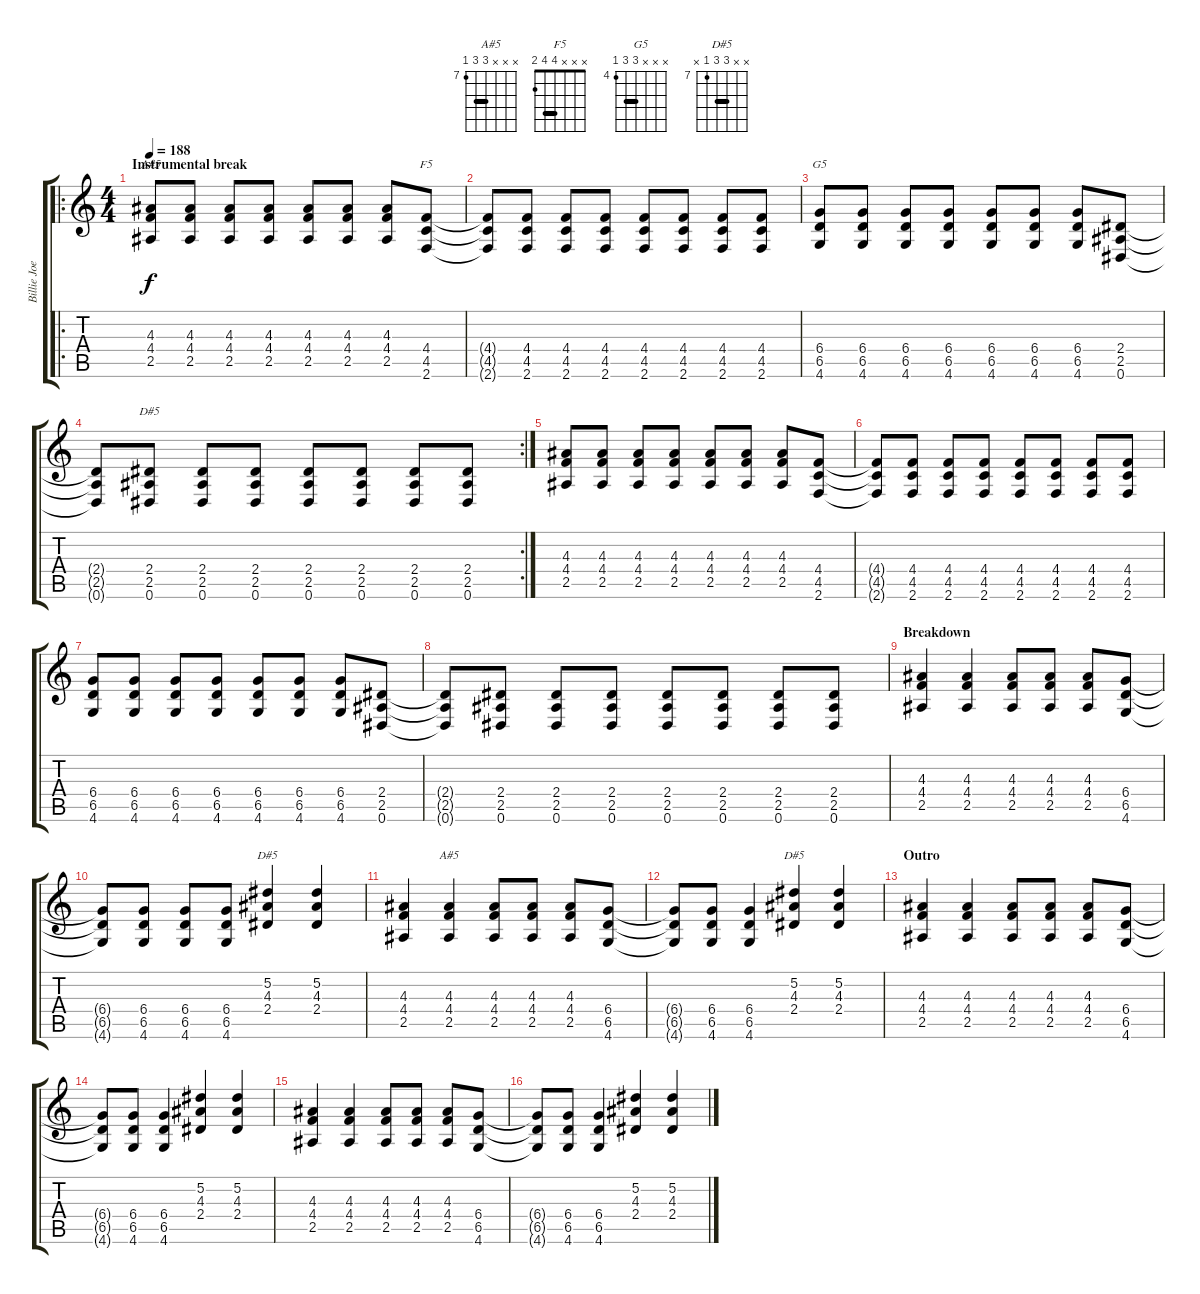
\track ("Billie Joe" "Billie Joe") {instrument distortionguitar}
\staff {score tabs}
\tuning (Eb4 Bb3 Gb3 Db3 Ab2 Eb2) {hide}
\chord ("A#5" x x 4 4 2 x) {barre 4}
\chord ("F5" x x x 4 4 2) {barre 4}
\chord ("G5" x x x 6 6 4) {firstfret 4 barre 6}
\chord ("D#5" x x x 2 2 0) {barre 2}
\chord ("D#5" x 5 4 2 x x)
\chord ("A#5" x x x 9 9 7) {firstfret 7 barre 9}
\chord ("D#5" x x 9 9 7 x) {firstfret 7 barre 9}
\ro
\ts (4 4)
\section ("" "Instrumental break")
\tempo 188
\clef g2
\ks c
(4.3 4.4 2.5).8{ch "A#5" dy f} (4.3 4.4 2.5).8 (4.3 4.4 2.5).8 (4.3 4.4 2.5).8 (4.3 4.4 2.5).8 (4.3 4.4 2.5).8 (4.3 4.4 2.5).8 (4.4 4.5 2.6).8{ch "F5"} |
(4.4{t} 4.5{t} 2.6{t}).8 (4.4 4.5 2.6).8 (4.4 4.5 2.6).8 (4.4 4.5 2.6).8 (4.4 4.5 2.6).8 (4.4 4.5 2.6).8 (4.4 4.5 2.6).8 (4.4 4.5 2.6).8 |
(6.4 6.5 4.6).8{ch "G5"} (6.4 6.5 4.6).8 (6.4 6.5 4.6).8 (6.4 6.5 4.6).8 (6.4 6.5 4.6).8 (6.4 6.5 4.6).8 (6.4 6.5 4.6).8 (2.4 2.5 0.6).8 |
\rc 2
(2.4{t} 2.5{t} 0.6{t}).8 (2.4 2.5 0.6).8{ch "D#5"} (2.4 2.5 0.6).8 (2.4 2.5 0.6).8 (2.4 2.5 0.6).8 (2.4 2.5 0.6).8 (2.4 2.5 0.6).8 (2.4 2.5 0.6).8 |
(4.3 4.4 2.5).8 (4.3 4.4 2.5).8 (4.3 4.4 2.5).8 (4.3 4.4 2.5).8 (4.3 4.4 2.5).8 (4.3 4.4 2.5).8 (4.3 4.4 2.5).8 (4.4 4.5 2.6).8 |
(4.4{t} 4.5{t} 2.6{t}).8 (4.4 4.5 2.6).8 (4.4 4.5 2.6).8 (4.4 4.5 2.6).8 (4.4 4.5 2.6).8 (4.4 4.5 2.6).8 (4.4 4.5 2.6).8 (4.4 4.5 2.6).8 |
(6.4 6.5 4.6).8 (6.4 6.5 4.6).8 (6.4 6.5 4.6).8 (6.4 6.5 4.6).8 (6.4 6.5 4.6).8 (6.4 6.5 4.6).8 (6.4 6.5 4.6).8 (2.4 2.5 0.6).8 |
(2.4{t} 2.5{t} 0.6{t}).8 (2.4 2.5 0.6).8 (2.4 2.5 0.6).8 (2.4 2.5 0.6).8 (2.4 2.5 0.6).8 (2.4 2.5 0.6).8 (2.4 2.5 0.6).8 (2.4 2.5 0.6).8 |
\section ("" "Breakdown")
(4.3 4.4 2.5).4 (4.3 4.4 2.5).4 (4.3 4.4 2.5).8 (4.3 4.4 2.5).8 (4.3 4.4 2.5).8 (6.4 6.5 4.6).8 |
(6.4{t} 6.5{t} 4.6{t}).8 (6.4 6.5 4.6).8 (6.4 6.5 4.6).8 (6.4 6.5 4.6).8 (5.2 4.3 2.4).4{ch "D#5"} (5.2 4.3 2.4).4 |
(4.3 4.4 2.5).4 (4.3 4.4 2.5).4{ch "A#5"} (4.3 4.4 2.5).8 (4.3 4.4 2.5).8 (4.3 4.4 2.5).8 (6.4 6.5 4.6).8 |
(6.4{t} 6.5{t} 4.6{t}).8 (6.4 6.5 4.6).8 (6.4 6.5 4.6).4 (5.2 4.3 2.4).4{ch "D#5"} (5.2 4.3 2.4).4 |
\section ("" "Outro")
(4.3 4.4 2.5).4 (4.3 4.4 2.5).4 (4.3 4.4 2.5).8 (4.3 4.4 2.5).8 (4.3 4.4 2.5).8 (6.4 6.5 4.6).8 |
(6.4{t} 6.5{t} 4.6{t}).8 (6.4 6.5 4.6).8 (6.4 6.5 4.6).4 (5.2 4.3 2.4).4 (5.2 4.3 2.4).4 |
(4.3 4.4 2.5).4 (4.3 4.4 2.5).4 (4.3 4.4 2.5).8 (4.3 4.4 2.5).8 (4.3 4.4 2.5).8 (6.4 6.5 4.6).8 |
(6.4{t} 6.5{t} 4.6{t}).8 (6.4 6.5 4.6).8 (6.4 6.5 4.6).4 (5.2 4.3 2.4).4 (5.2 4.3 2.4).4
